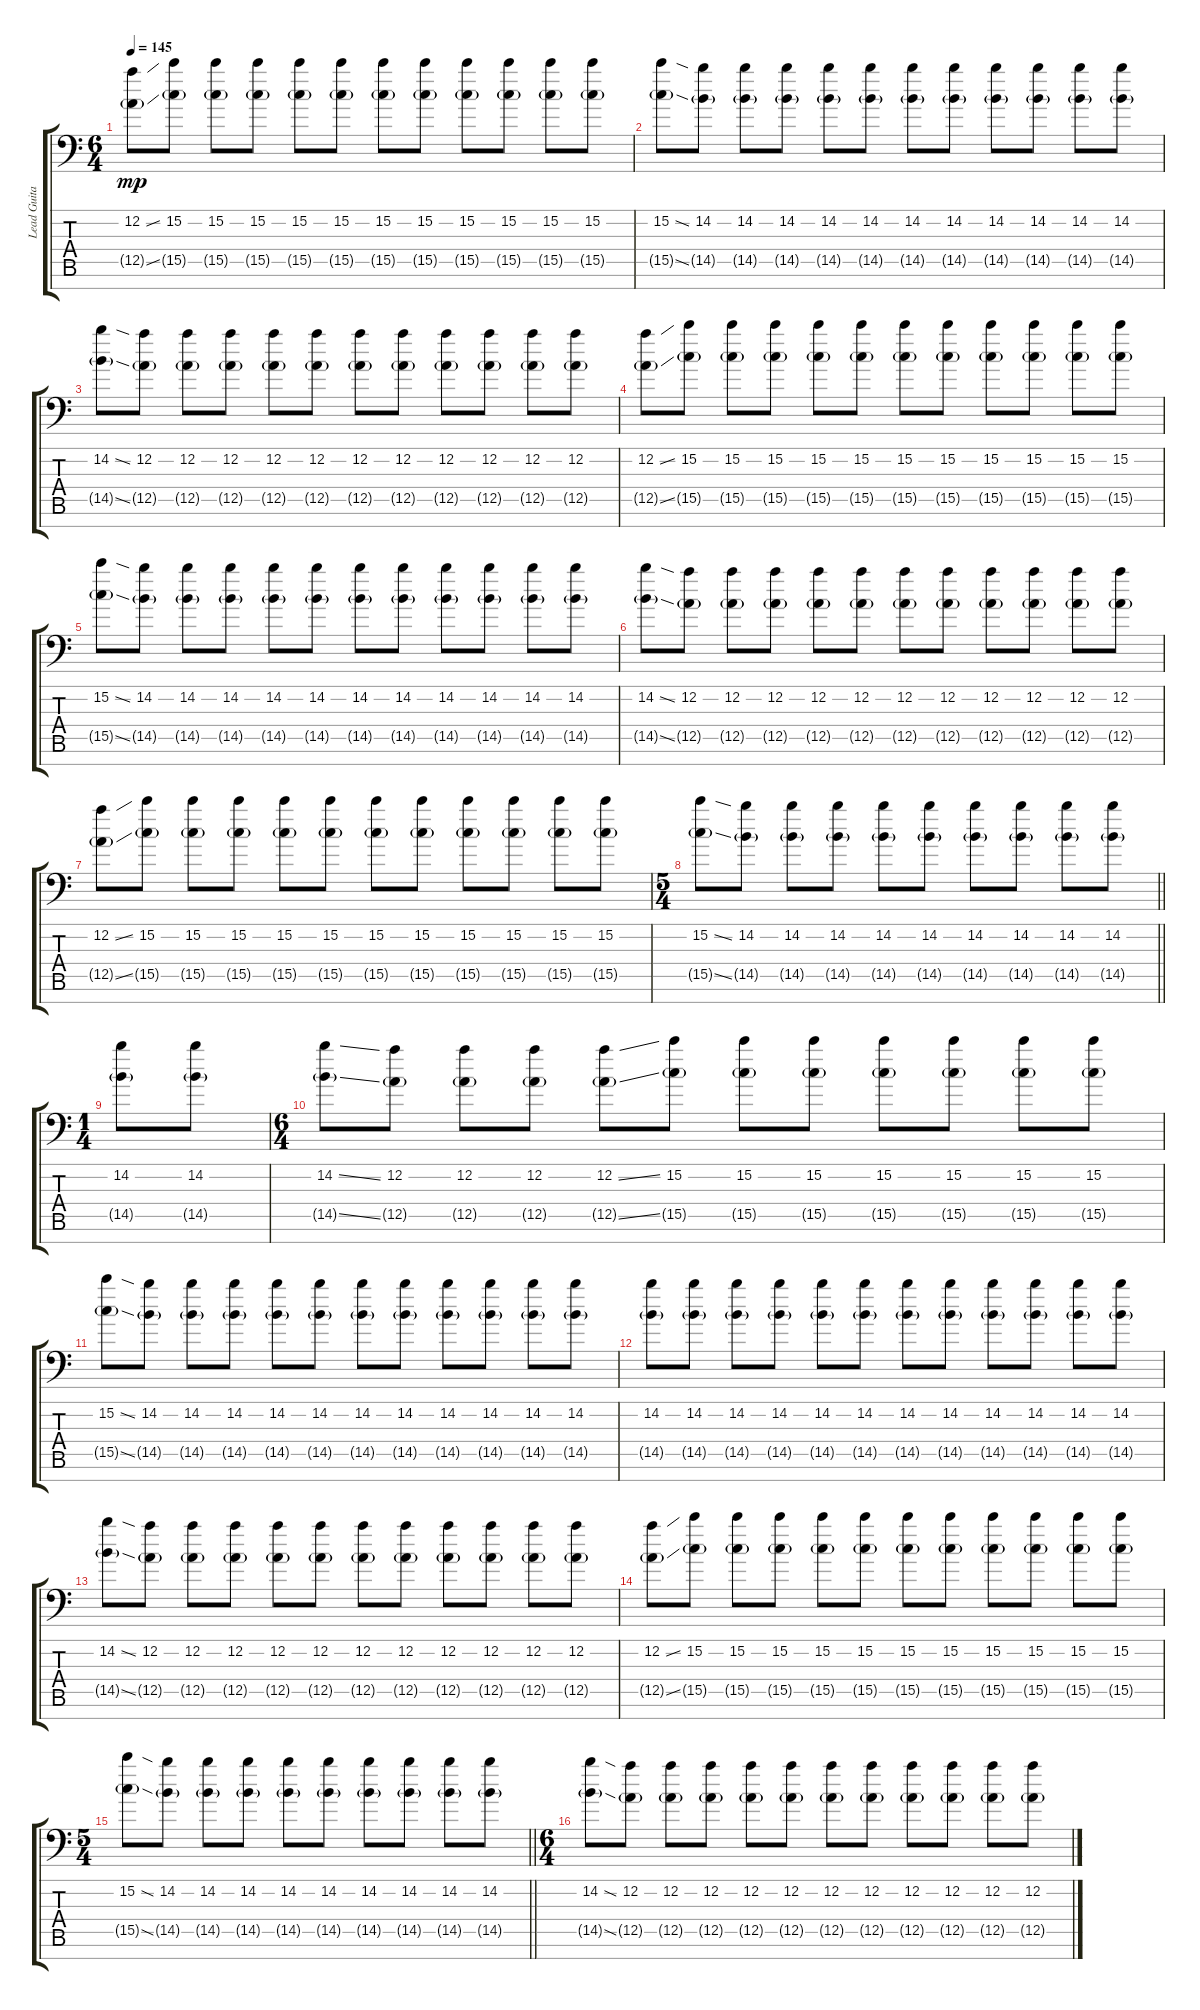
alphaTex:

\track ("Lead Guitar #1" "Lead Guita") {instrument distortionguitar}
\staff {score tabs}
\tuning (D4 A3 E3 D3 A2 E2 A1) {hide}
\ts (6 4)
\tempo 145
\clef f4
\ks c
(12.2{ss} 12.5{ss g}).8{dy mp} (15.2 15.5{g}).8 (15.2 15.5{g}).8 (15.2 15.5{g}).8 (15.2 15.5{g}).8 (15.2 15.5{g}).8 (15.2 15.5{g}).8 (15.2 15.5{g}).8 (15.2 15.5{g}).8 (15.2 15.5{g}).8 (15.2 15.5{g}).8 (15.2 15.5{g}).8 |
(15.2{ss} 15.5{ss g}).8 (14.2 14.5{g}).8 (14.2 14.5{g}).8 (14.2 14.5{g}).8 (14.2 14.5{g}).8 (14.2 14.5{g}).8 (14.2 14.5{g}).8 (14.2 14.5{g}).8 (14.2 14.5{g}).8 (14.2 14.5{g}).8 (14.2 14.5{g}).8 (14.2 14.5{g}).8 |
(14.2{ss} 14.5{ss g}).8 (12.2 12.5{g}).8 (12.2 12.5{g}).8 (12.2 12.5{g}).8 (12.2 12.5{g}).8 (12.2 12.5{g}).8 (12.2 12.5{g}).8 (12.2 12.5{g}).8 (12.2 12.5{g}).8 (12.2 12.5{g}).8 (12.2 12.5{g}).8 (12.2 12.5{g}).8 |
(12.2{ss} 12.5{ss g}).8 (15.2 15.5{g}).8 (15.2 15.5{g}).8 (15.2 15.5{g}).8 (15.2 15.5{g}).8 (15.2 15.5{g}).8 (15.2 15.5{g}).8 (15.2 15.5{g}).8 (15.2 15.5{g}).8 (15.2 15.5{g}).8 (15.2 15.5{g}).8 (15.2 15.5{g}).8 |
(15.2{ss} 15.5{ss g}).8 (14.2 14.5{g}).8 (14.2 14.5{g}).8 (14.2 14.5{g}).8 (14.2 14.5{g}).8 (14.2 14.5{g}).8 (14.2 14.5{g}).8 (14.2 14.5{g}).8 (14.2 14.5{g}).8 (14.2 14.5{g}).8 (14.2 14.5{g}).8 (14.2 14.5{g}).8 |
(14.2{ss} 14.5{ss g}).8 (12.2 12.5{g}).8 (12.2 12.5{g}).8 (12.2 12.5{g}).8 (12.2 12.5{g}).8 (12.2 12.5{g}).8 (12.2 12.5{g}).8 (12.2 12.5{g}).8 (12.2 12.5{g}).8 (12.2 12.5{g}).8 (12.2 12.5{g}).8 (12.2 12.5{g}).8 |
(12.2{ss} 12.5{ss g}).8{volume 10} (15.2 15.5{g}).8 (15.2 15.5{g}).8 (15.2 15.5{g}).8 (15.2 15.5{g}).8 (15.2 15.5{g}).8 (15.2 15.5{g}).8 (15.2 15.5{g}).8 (15.2 15.5{g}).8 (15.2 15.5{g}).8 (15.2 15.5{g}).8 (15.2 15.5{g}).8 |
\ts (5 4)
\barLineRight lightlight
(15.2{ss} 15.5{ss g}).8 (14.2 14.5{g}).8 (14.2 14.5{g}).8 (14.2 14.5{g}).8 (14.2 14.5{g}).8 (14.2 14.5{g}).8 (14.2 14.5{g}).8 (14.2 14.5{g}).8 (14.2 14.5{g}).8 (14.2 14.5{g}).8 |
\ts (1 4)
\section ("" "")
(14.2 14.5{g}).8 (14.2 14.5{g}).8 |
\ts (6 4)
(14.2{ss} 14.5{ss g}).8 (12.2 12.5{g}).8 (12.2 12.5{g}).8 (12.2 12.5{g}).8 (12.2{ss} 12.5{ss g}).8 (15.2 15.5{g}).8 (15.2 15.5{g}).8 (15.2 15.5{g}).8 (15.2 15.5{g}).8 (15.2 15.5{g}).8 (15.2 15.5{g}).8 (15.2 15.5{g}).8 |
(15.2{ss} 15.5{ss g}).8 (14.2 14.5{g}).8 (14.2 14.5{g}).8 (14.2 14.5{g}).8 (14.2 14.5{g}).8 (14.2 14.5{g}).8 (14.2 14.5{g}).8 (14.2 14.5{g}).8 (14.2 14.5{g}).8 (14.2 14.5{g}).8 (14.2 14.5{g}).8 (14.2 14.5{g}).8 |
(14.2 14.5{g}).8 (14.2 14.5{g}).8 (14.2 14.5{g}).8 (14.2 14.5{g}).8 (14.2 14.5{g}).8 (14.2 14.5{g}).8 (14.2 14.5{g}).8 (14.2 14.5{g}).8 (14.2 14.5{g}).8 (14.2 14.5{g}).8 (14.2 14.5{g}).8 (14.2 14.5{g}).8 |
(14.2{ss} 14.5{ss g}).8 (12.2 12.5{g}).8 (12.2 12.5{g}).8 (12.2 12.5{g}).8 (12.2 12.5{g}).8 (12.2 12.5{g}).8 (12.2 12.5{g}).8 (12.2 12.5{g}).8 (12.2 12.5{g}).8 (12.2 12.5{g}).8 (12.2 12.5{g}).8 (12.2 12.5{g}).8 |
(12.2{ss} 12.5{ss g}).8 (15.2 15.5{g}).8 (15.2 15.5{g}).8 (15.2 15.5{g}).8 (15.2 15.5{g}).8 (15.2 15.5{g}).8 (15.2 15.5{g}).8 (15.2 15.5{g}).8 (15.2 15.5{g}).8 (15.2 15.5{g}).8 (15.2 15.5{g}).8 (15.2 15.5{g}).8 |
\ts (5 4)
\barLineRight lightlight
(15.2{ss} 15.5{ss g}).8 (14.2 14.5{g}).8 (14.2 14.5{g}).8 (14.2 14.5{g}).8 (14.2 14.5{g}).8 (14.2 14.5{g}).8 (14.2 14.5{g}).8 (14.2 14.5{g}).8 (14.2 14.5{g}).8 (14.2 14.5{g}).8 |
\ts (6 4)
\section ("" "")
(14.2{ss} 14.5{ss g}).8{volume 0} (12.2 12.5{g}).8 (12.2 12.5{g}).8 (12.2 12.5{g}).8 (12.2 12.5{g}).8 (12.2 12.5{g}).8 (12.2 12.5{g}).8 (12.2 12.5{g}).8 (12.2 12.5{g}).8 (12.2 12.5{g}).8 (12.2 12.5{g}).8 (12.2 12.5{g}).8
